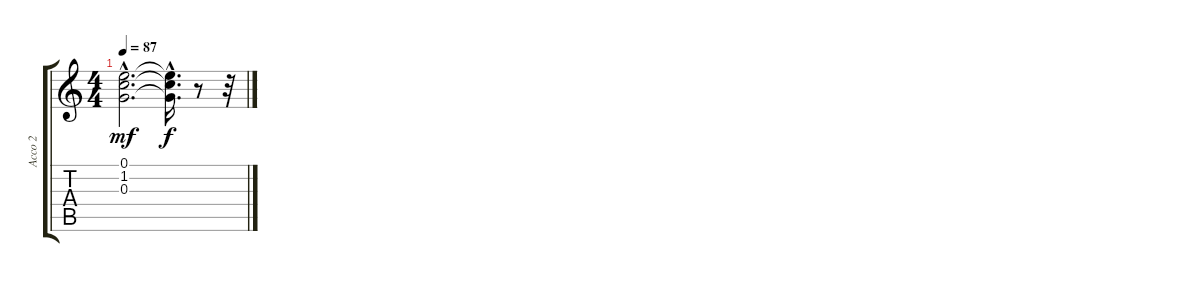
\track ("Acco 2" "Acco 2") {instrument acousticguitarnylon}
\staff {score tabs}
\tuning (E4 B3 G3 D3 A2 E2) {hide}
\ts (4 4)
\tempo 87
\clef g2
\ks c
(0.1{hac} 1.2{hac} 0.3{hac}).2{d dy mf} (0.1{hac t} 1.2{hac t} 0.3{hac t}).16{d dy f} r.8 r.32
